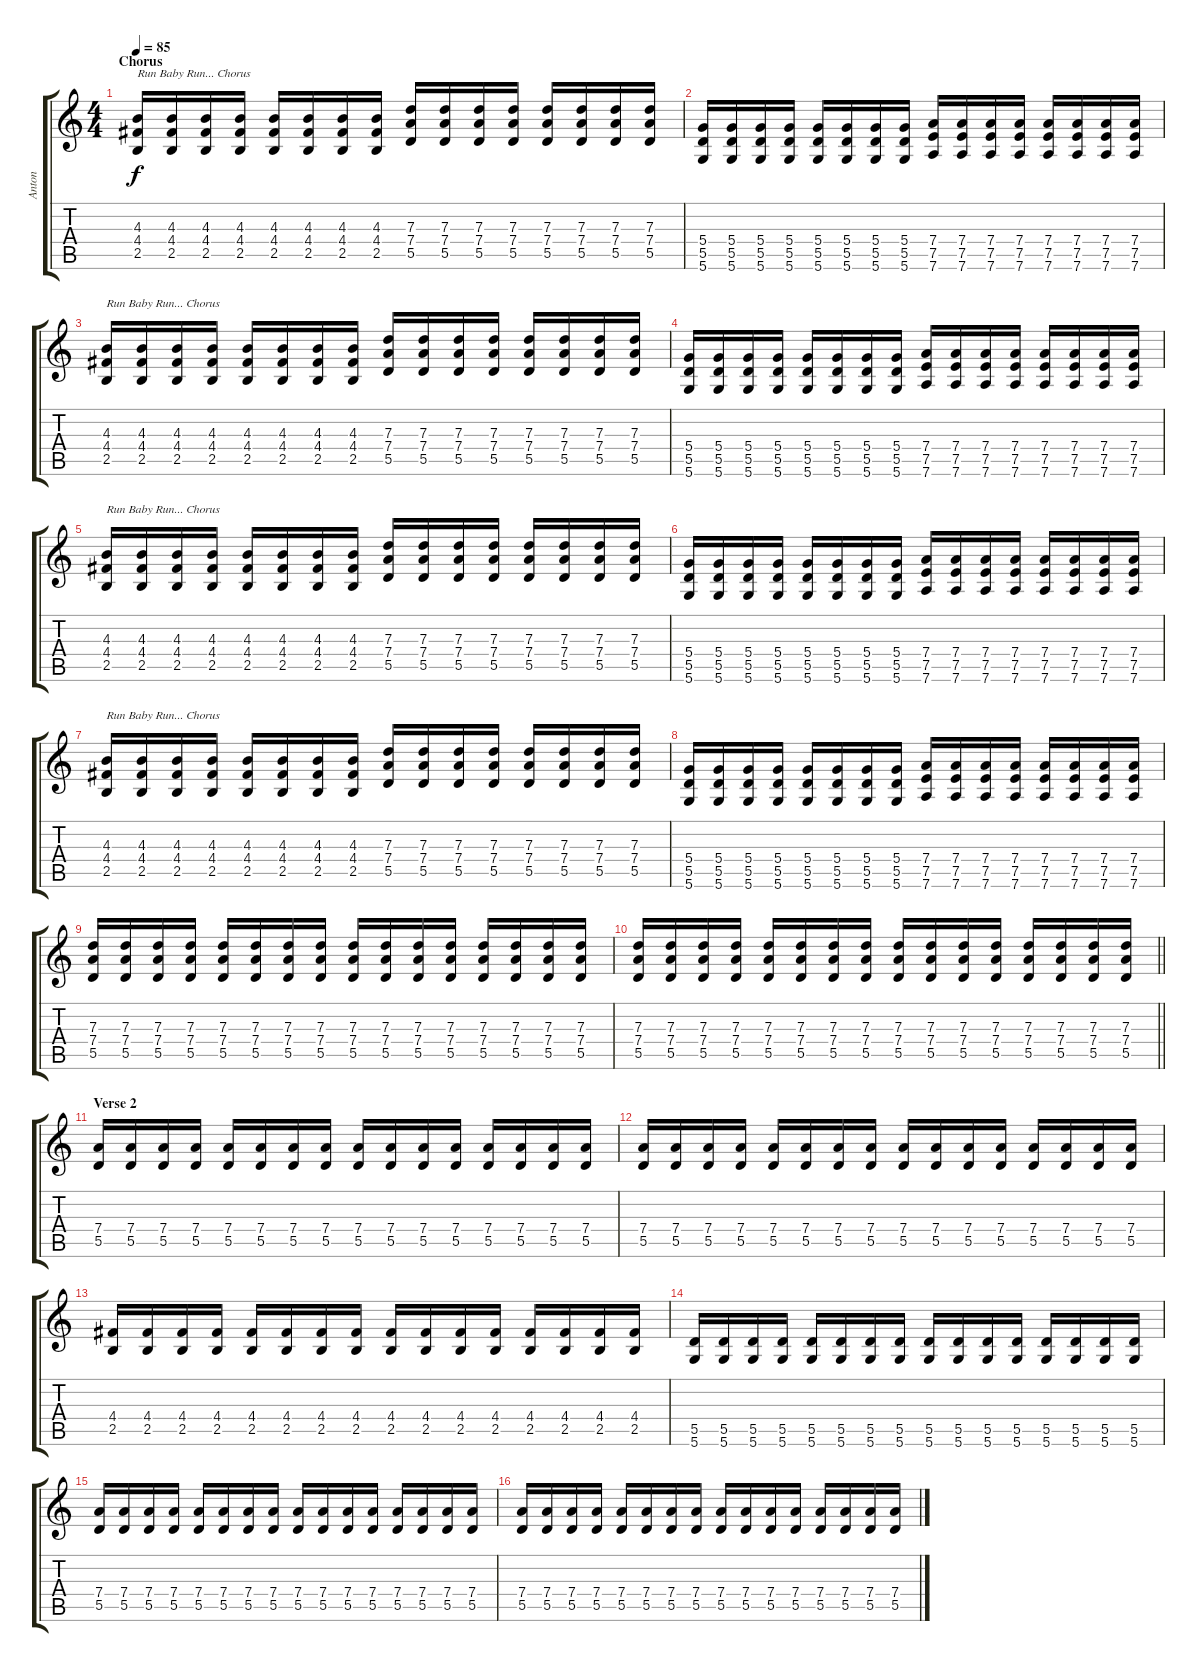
\track ("Anton" "Anton") {instrument distortionguitar}
\staff {score tabs}
\tuning (E4 B3 G3 D3 A2 D2) {hide}
\ts (4 4)
\section ("" "Chorus")
\tempo 85
\clef g2
\ks c
(4.3 4.4 2.5).16{txt "Run Baby Run... Chorus" dy f} (4.3 4.4 2.5).16 (4.3 4.4 2.5).16 (4.3 4.4 2.5).16 (4.3 4.4 2.5).16 (4.3 4.4 2.5).16 (4.3 4.4 2.5).16 (4.3 4.4 2.5).16 (7.3 7.4 5.5).16 (7.3 7.4 5.5).16 (7.3 7.4 5.5).16 (7.3 7.4 5.5).16 (7.3 7.4 5.5).16 (7.3 7.4 5.5).16 (7.3 7.4 5.5).16 (7.3 7.4 5.5).16 |
(5.4 5.5 5.6).16 (5.4 5.5 5.6).16 (5.4 5.5 5.6).16 (5.4 5.5 5.6).16 (5.4 5.5 5.6).16 (5.4 5.5 5.6).16 (5.4 5.5 5.6).16 (5.4 5.5 5.6).16 (7.4 7.5 7.6).16 (7.4 7.5 7.6).16 (7.4 7.5 7.6).16 (7.4 7.5 7.6).16 (7.4 7.5 7.6).16 (7.4 7.5 7.6).16 (7.4 7.5 7.6).16 (7.4 7.5 7.6).16 |
(4.3 4.4 2.5).16{txt "Run Baby Run... Chorus"} (4.3 4.4 2.5).16 (4.3 4.4 2.5).16 (4.3 4.4 2.5).16 (4.3 4.4 2.5).16 (4.3 4.4 2.5).16 (4.3 4.4 2.5).16 (4.3 4.4 2.5).16 (7.3 7.4 5.5).16 (7.3 7.4 5.5).16 (7.3 7.4 5.5).16 (7.3 7.4 5.5).16 (7.3 7.4 5.5).16 (7.3 7.4 5.5).16 (7.3 7.4 5.5).16 (7.3 7.4 5.5).16 |
(5.4 5.5 5.6).16 (5.4 5.5 5.6).16 (5.4 5.5 5.6).16 (5.4 5.5 5.6).16 (5.4 5.5 5.6).16 (5.4 5.5 5.6).16 (5.4 5.5 5.6).16 (5.4 5.5 5.6).16 (7.4 7.5 7.6).16 (7.4 7.5 7.6).16 (7.4 7.5 7.6).16 (7.4 7.5 7.6).16 (7.4 7.5 7.6).16 (7.4 7.5 7.6).16 (7.4 7.5 7.6).16 (7.4 7.5 7.6).16 |
(4.3 4.4 2.5).16{txt "Run Baby Run... Chorus"} (4.3 4.4 2.5).16 (4.3 4.4 2.5).16 (4.3 4.4 2.5).16 (4.3 4.4 2.5).16 (4.3 4.4 2.5).16 (4.3 4.4 2.5).16 (4.3 4.4 2.5).16 (7.3 7.4 5.5).16 (7.3 7.4 5.5).16 (7.3 7.4 5.5).16 (7.3 7.4 5.5).16 (7.3 7.4 5.5).16 (7.3 7.4 5.5).16 (7.3 7.4 5.5).16 (7.3 7.4 5.5).16 |
(5.4 5.5 5.6).16 (5.4 5.5 5.6).16 (5.4 5.5 5.6).16 (5.4 5.5 5.6).16 (5.4 5.5 5.6).16 (5.4 5.5 5.6).16 (5.4 5.5 5.6).16 (5.4 5.5 5.6).16 (7.4 7.5 7.6).16 (7.4 7.5 7.6).16 (7.4 7.5 7.6).16 (7.4 7.5 7.6).16 (7.4 7.5 7.6).16 (7.4 7.5 7.6).16 (7.4 7.5 7.6).16 (7.4 7.5 7.6).16 |
(4.3 4.4 2.5).16{txt "Run Baby Run... Chorus"} (4.3 4.4 2.5).16 (4.3 4.4 2.5).16 (4.3 4.4 2.5).16 (4.3 4.4 2.5).16 (4.3 4.4 2.5).16 (4.3 4.4 2.5).16 (4.3 4.4 2.5).16 (7.3 7.4 5.5).16 (7.3 7.4 5.5).16 (7.3 7.4 5.5).16 (7.3 7.4 5.5).16 (7.3 7.4 5.5).16 (7.3 7.4 5.5).16 (7.3 7.4 5.5).16 (7.3 7.4 5.5).16 |
(5.4 5.5 5.6).16 (5.4 5.5 5.6).16 (5.4 5.5 5.6).16 (5.4 5.5 5.6).16 (5.4 5.5 5.6).16 (5.4 5.5 5.6).16 (5.4 5.5 5.6).16 (5.4 5.5 5.6).16 (7.4 7.5 7.6).16 (7.4 7.5 7.6).16 (7.4 7.5 7.6).16 (7.4 7.5 7.6).16 (7.4 7.5 7.6).16 (7.4 7.5 7.6).16 (7.4 7.5 7.6).16 (7.4 7.5 7.6).16 |
(7.3 7.4 5.5).16 (7.3 7.4 5.5).16 (7.3 7.4 5.5).16 (7.3 7.4 5.5).16 (7.3 7.4 5.5).16 (7.3 7.4 5.5).16 (7.3 7.4 5.5).16 (7.3 7.4 5.5).16 (7.3 7.4 5.5).16 (7.3 7.4 5.5).16 (7.3 7.4 5.5).16 (7.3 7.4 5.5).16 (7.3 7.4 5.5).16 (7.3 7.4 5.5).16 (7.3 7.4 5.5).16 (7.3 7.4 5.5).16 |
\barLineRight lightlight
(7.3 7.4 5.5).16 (7.3 7.4 5.5).16 (7.3 7.4 5.5).16 (7.3 7.4 5.5).16 (7.3 7.4 5.5).16 (7.3 7.4 5.5).16 (7.3 7.4 5.5).16 (7.3 7.4 5.5).16 (7.3 7.4 5.5).16 (7.3 7.4 5.5).16 (7.3 7.4 5.5).16 (7.3 7.4 5.5).16 (7.3 7.4 5.5).16 (7.3 7.4 5.5).16 (7.3 7.4 5.5).16 (7.3 7.4 5.5).16 |
\section ("" "Verse 2")
(7.4 5.5).16 (7.4 5.5).16 (7.4 5.5).16 (7.4 5.5).16 (7.4 5.5).16 (7.4 5.5).16 (7.4 5.5).16 (7.4 5.5).16 (7.4 5.5).16 (7.4 5.5).16 (7.4 5.5).16 (7.4 5.5).16 (7.4 5.5).16 (7.4 5.5).16 (7.4 5.5).16 (7.4 5.5).16 |
(7.4 5.5).16 (7.4 5.5).16 (7.4 5.5).16 (7.4 5.5).16 (7.4 5.5).16 (7.4 5.5).16 (7.4 5.5).16 (7.4 5.5).16 (7.4 5.5).16 (7.4 5.5).16 (7.4 5.5).16 (7.4 5.5).16 (7.4 5.5).16 (7.4 5.5).16 (7.4 5.5).16 (7.4 5.5).16 |
(4.4 2.5).16 (4.4 2.5).16 (4.4 2.5).16 (4.4 2.5).16 (4.4 2.5).16 (4.4 2.5).16 (4.4 2.5).16 (4.4 2.5).16 (4.4 2.5).16 (4.4 2.5).16 (4.4 2.5).16 (4.4 2.5).16 (4.4 2.5).16 (4.4 2.5).16 (4.4 2.5).16 (4.4 2.5).16 |
(5.5 5.6).16 (5.5 5.6).16 (5.5 5.6).16 (5.5 5.6).16 (5.5 5.6).16 (5.5 5.6).16 (5.5 5.6).16 (5.5 5.6).16 (5.5 5.6).16 (5.5 5.6).16 (5.5 5.6).16 (5.5 5.6).16 (5.5 5.6).16 (5.5 5.6).16 (5.5 5.6).16 (5.5 5.6).16 |
(7.4 5.5).16 (7.4 5.5).16 (7.4 5.5).16 (7.4 5.5).16 (7.4 5.5).16 (7.4 5.5).16 (7.4 5.5).16 (7.4 5.5).16 (7.4 5.5).16 (7.4 5.5).16 (7.4 5.5).16 (7.4 5.5).16 (7.4 5.5).16 (7.4 5.5).16 (7.4 5.5).16 (7.4 5.5).16 |
(7.4 5.5).16 (7.4 5.5).16 (7.4 5.5).16 (7.4 5.5).16 (7.4 5.5).16 (7.4 5.5).16 (7.4 5.5).16 (7.4 5.5).16 (7.4 5.5).16 (7.4 5.5).16 (7.4 5.5).16 (7.4 5.5).16 (7.4 5.5).16 (7.4 5.5).16 (7.4 5.5).16 (7.4 5.5).16
